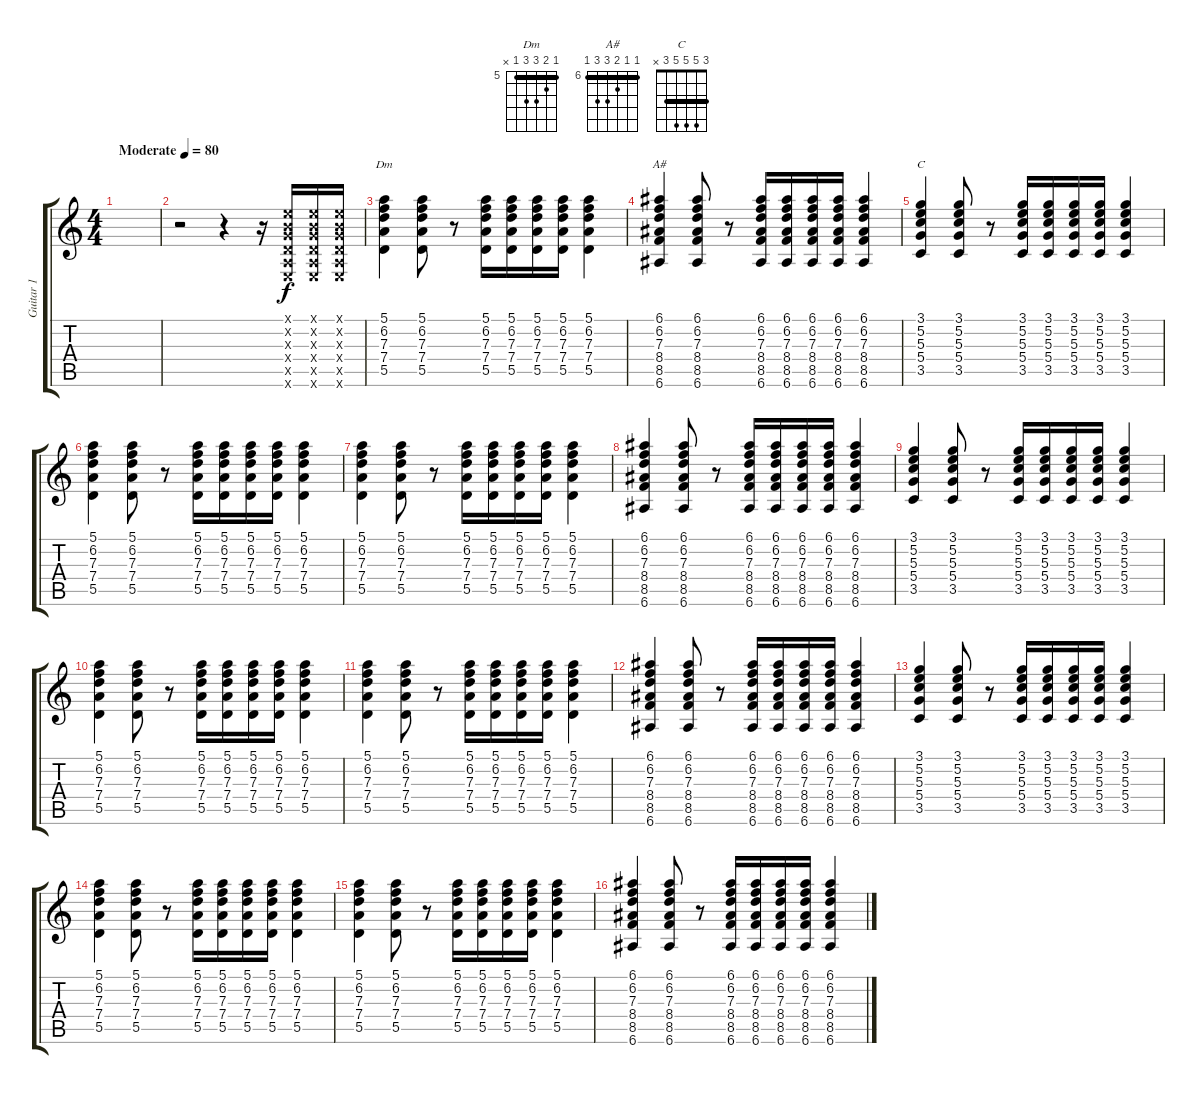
\track ("Guitar 1" "Guitar 1") {instrument acousticguitarsteel}
\staff {score tabs}
\tuning (E4 B3 G3 D3 A2 E2) {hide}
\chord ("Dm" 5 6 7 7 5 x) {firstfret 5 barre 5}
\chord ("A#" 6 6 7 8 8 6) {firstfret 6 barre 6}
\chord ("C" 3 5 5 5 3 x) {barre 3}
\ts (4 4)
\tempo (80 "Moderate")
\clef g2
\ks c
|
r.2 r.4 r.16 (0.1{x} 0.2{x} 0.3{x} 0.4{x} 0.5{x} 0.6{x}).16 (0.1{x} 0.2{x} 0.3{x} 0.4{x} 0.5{x} 0.6{x}).16 (0.1{x} 0.2{x} 0.3{x} 0.4{x} 0.5{x} 0.6{x}).16 |
(5.1 6.2 7.3 7.4 5.5).4{ch "Dm"} (5.1 6.2 7.3 7.4 5.5).8 r.8 (5.1 6.2 7.3 7.4 5.5).16 (5.1 6.2 7.3 7.4 5.5).16 (5.1 6.2 7.3 7.4 5.5).16 (5.1 6.2 7.3 7.4 5.5).16 (5.1 6.2 7.3 7.4 5.5).4 |
(6.1 6.2 7.3 8.4 8.5 6.6).4{ch "A#"} (6.1 6.2 7.3 8.4 8.5 6.6).8 r.8 (6.1 6.2 7.3 8.4 8.5 6.6).16 (6.1 6.2 7.3 8.4 8.5 6.6).16 (6.1 6.2 7.3 8.4 8.5 6.6).16 (6.1 6.2 7.3 8.4 8.5 6.6).16 (6.1 6.2 7.3 8.4 8.5 6.6).4 |
(3.1 5.2 5.3 5.4 3.5).4{ch "C"} (3.1 5.2 5.3 5.4 3.5).8 r.8 (3.1 5.2 5.3 5.4 3.5).16 (3.1 5.2 5.3 5.4 3.5).16 (3.1 5.2 5.3 5.4 3.5).16 (3.1 5.2 5.3 5.4 3.5).16 (3.1 5.2 5.3 5.4 3.5).4 |
(5.1 6.2 7.3 7.4 5.5).4 (5.1 6.2 7.3 7.4 5.5).8 r.8 (5.1 6.2 7.3 7.4 5.5).16 (5.1 6.2 7.3 7.4 5.5).16 (5.1 6.2 7.3 7.4 5.5).16 (5.1 6.2 7.3 7.4 5.5).16 (5.1 6.2 7.3 7.4 5.5).4 |
(5.1 6.2 7.3 7.4 5.5).4 (5.1 6.2 7.3 7.4 5.5).8 r.8 (5.1 6.2 7.3 7.4 5.5).16 (5.1 6.2 7.3 7.4 5.5).16 (5.1 6.2 7.3 7.4 5.5).16 (5.1 6.2 7.3 7.4 5.5).16 (5.1 6.2 7.3 7.4 5.5).4 |
(6.1 6.2 7.3 8.4 8.5 6.6).4 (6.1 6.2 7.3 8.4 8.5 6.6).8 r.8 (6.1 6.2 7.3 8.4 8.5 6.6).16 (6.1 6.2 7.3 8.4 8.5 6.6).16 (6.1 6.2 7.3 8.4 8.5 6.6).16 (6.1 6.2 7.3 8.4 8.5 6.6).16 (6.1 6.2 7.3 8.4 8.5 6.6).4 |
(3.1 5.2 5.3 5.4 3.5).4 (3.1 5.2 5.3 5.4 3.5).8 r.8 (3.1 5.2 5.3 5.4 3.5).16 (3.1 5.2 5.3 5.4 3.5).16 (3.1 5.2 5.3 5.4 3.5).16 (3.1 5.2 5.3 5.4 3.5).16 (3.1 5.2 5.3 5.4 3.5).4 |
(5.1 6.2 7.3 7.4 5.5).4 (5.1 6.2 7.3 7.4 5.5).8 r.8 (5.1 6.2 7.3 7.4 5.5).16 (5.1 6.2 7.3 7.4 5.5).16 (5.1 6.2 7.3 7.4 5.5).16 (5.1 6.2 7.3 7.4 5.5).16 (5.1 6.2 7.3 7.4 5.5).4 |
(5.1 6.2 7.3 7.4 5.5).4 (5.1 6.2 7.3 7.4 5.5).8 r.8 (5.1 6.2 7.3 7.4 5.5).16 (5.1 6.2 7.3 7.4 5.5).16 (5.1 6.2 7.3 7.4 5.5).16 (5.1 6.2 7.3 7.4 5.5).16 (5.1 6.2 7.3 7.4 5.5).4 |
(6.1 6.2 7.3 8.4 8.5 6.6).4 (6.1 6.2 7.3 8.4 8.5 6.6).8 r.8 (6.1 6.2 7.3 8.4 8.5 6.6).16 (6.1 6.2 7.3 8.4 8.5 6.6).16 (6.1 6.2 7.3 8.4 8.5 6.6).16 (6.1 6.2 7.3 8.4 8.5 6.6).16 (6.1 6.2 7.3 8.4 8.5 6.6).4 |
(3.1 5.2 5.3 5.4 3.5).4 (3.1 5.2 5.3 5.4 3.5).8 r.8 (3.1 5.2 5.3 5.4 3.5).16 (3.1 5.2 5.3 5.4 3.5).16 (3.1 5.2 5.3 5.4 3.5).16 (3.1 5.2 5.3 5.4 3.5).16 (3.1 5.2 5.3 5.4 3.5).4 |
(5.1 6.2 7.3 7.4 5.5).4 (5.1 6.2 7.3 7.4 5.5).8 r.8 (5.1 6.2 7.3 7.4 5.5).16 (5.1 6.2 7.3 7.4 5.5).16 (5.1 6.2 7.3 7.4 5.5).16 (5.1 6.2 7.3 7.4 5.5).16 (5.1 6.2 7.3 7.4 5.5).4 |
(5.1 6.2 7.3 7.4 5.5).4 (5.1 6.2 7.3 7.4 5.5).8 r.8 (5.1 6.2 7.3 7.4 5.5).16 (5.1 6.2 7.3 7.4 5.5).16 (5.1 6.2 7.3 7.4 5.5).16 (5.1 6.2 7.3 7.4 5.5).16 (5.1 6.2 7.3 7.4 5.5).4 |
(6.1 6.2 7.3 8.4 8.5 6.6).4 (6.1 6.2 7.3 8.4 8.5 6.6).8 r.8 (6.1 6.2 7.3 8.4 8.5 6.6).16 (6.1 6.2 7.3 8.4 8.5 6.6).16 (6.1 6.2 7.3 8.4 8.5 6.6).16 (6.1 6.2 7.3 8.4 8.5 6.6).16 (6.1 6.2 7.3 8.4 8.5 6.6).4
